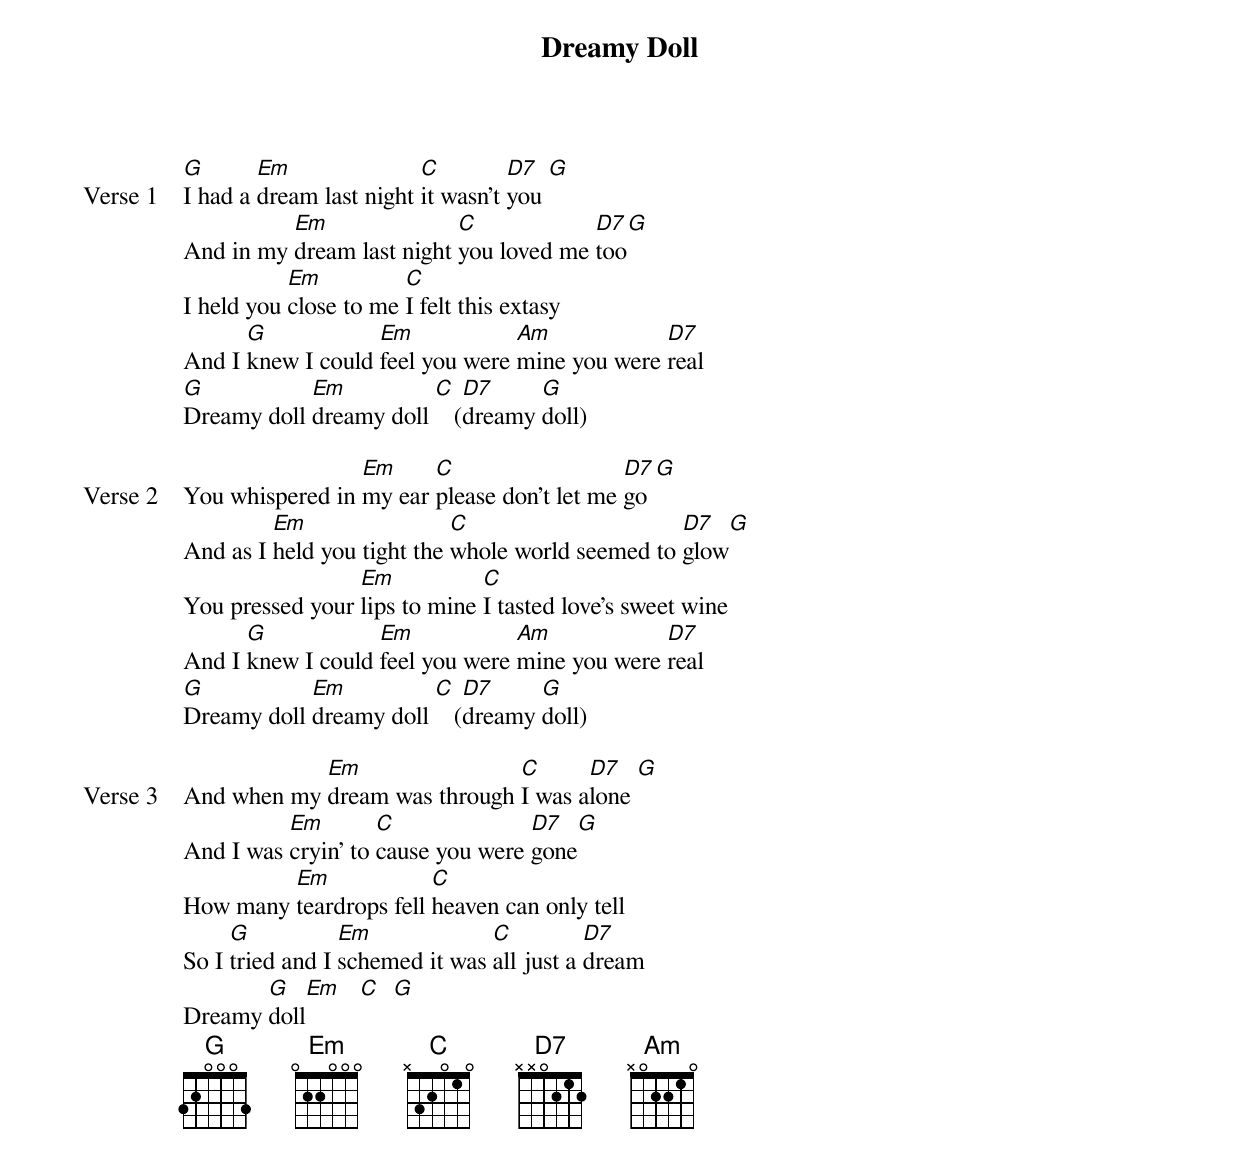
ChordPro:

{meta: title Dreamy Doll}
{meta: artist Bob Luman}
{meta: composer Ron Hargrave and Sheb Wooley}

{start_of_verse: Verse 1}
[G]I had a [Em]dream last night [C]it wasn't [D7]you [G]
And in my [Em]dream last night [C]you loved me [D7]too[G]
I held you [Em]close to me [C]I felt this extasy
And I [G]knew I could [Em]feel you were [Am]mine you were [D7]real
[G]Dreamy doll [Em]dreamy doll [C]   ([D7]dreamy [G]doll)
{end_of_verse}

{start_of_verse: Verse 2}
You whispered in [Em]my ear [C]please don't let me [D7]go [G]
And as I [Em]held you tight the [C]whole world seemed to [D7]glow[G]
You pressed your [Em]lips to mine [C]I tasted love's sweet wine
And I [G]knew I could [Em]feel you were [Am]mine you were [D7]real
[G]Dreamy doll [Em]dreamy doll [C]   ([D7]dreamy [G]doll)
{end_of_verse}

{start_of_verse: Verse 3}
And when my [Em]dream was through [C]I was a[D7]lone [G]
And I was [Em]cryin' to [C]cause you were [D7]gone[G]
How many [Em]teardrops fell [C]heaven can only tell
So I [G]tried and I [Em]schemed it was [C]all just a [D7]dream
Dreamy [G]doll[Em]   [C]  [G]
{end_of_verse}
